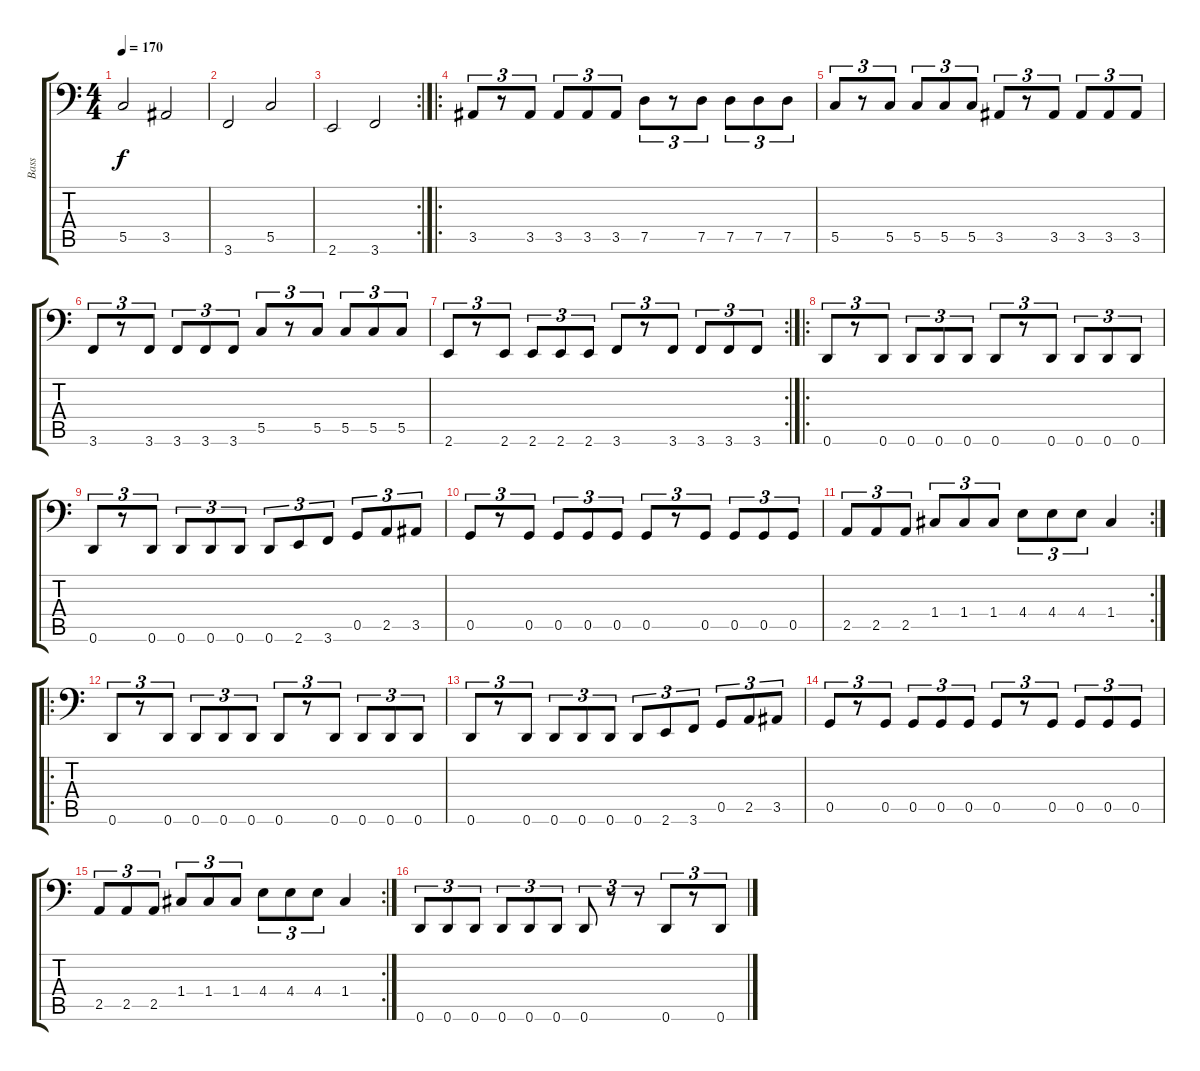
\track ("Bass" "Bass") {instrument electricbasspick}
\staff {score tabs}
\tuning (D3 A2 F2 C2 G1 D1) {hide}
\ts (4 4)
\tempo 170
\clef f4
\ks c
5.5.2{dy f} 3.5.2 |
3.6.2 5.5.2 |
\rc 2
2.6.2 3.6.2 |
\ro
3.5.8{tu (3 2)} r.8{tu (3 2)} 3.5.8{tu (3 2)} 3.5.8{tu (3 2)} 3.5.8{tu (3 2)} 3.5.8{tu (3 2)} 7.5.8{tu (3 2)} r.8{tu (3 2)} 7.5.8{tu (3 2)} 7.5.8{tu (3 2)} 7.5.8{tu (3 2)} 7.5.8{tu (3 2)} |
5.5.8{tu (3 2)} r.8{tu (3 2)} 5.5.8{tu (3 2)} 5.5.8{tu (3 2)} 5.5.8{tu (3 2)} 5.5.8{tu (3 2)} 3.5.8{tu (3 2)} r.8{tu (3 2)} 3.5.8{tu (3 2)} 3.5.8{tu (3 2)} 3.5.8{tu (3 2)} 3.5.8{tu (3 2)} |
3.6.8{tu (3 2)} r.8{tu (3 2)} 3.6.8{tu (3 2)} 3.6.8{tu (3 2)} 3.6.8{tu (3 2)} 3.6.8{tu (3 2)} 5.5.8{tu (3 2)} r.8{tu (3 2)} 5.5.8{tu (3 2)} 5.5.8{tu (3 2)} 5.5.8{tu (3 2)} 5.5.8{tu (3 2)} |
\rc 2
2.6.8{tu (3 2)} r.8{tu (3 2)} 2.6.8{tu (3 2)} 2.6.8{tu (3 2)} 2.6.8{tu (3 2)} 2.6.8{tu (3 2)} 3.6.8{tu (3 2)} r.8{tu (3 2)} 3.6.8{tu (3 2)} 3.6.8{tu (3 2)} 3.6.8{tu (3 2)} 3.6.8{tu (3 2)} |
\ro
0.6.8{tu (3 2)} r.8{tu (3 2)} 0.6.8{tu (3 2)} 0.6.8{tu (3 2)} 0.6.8{tu (3 2)} 0.6.8{tu (3 2)} 0.6.8{tu (3 2)} r.8{tu (3 2)} 0.6.8{tu (3 2)} 0.6.8{tu (3 2)} 0.6.8{tu (3 2)} 0.6.8{tu (3 2)} |
0.6.8{tu (3 2)} r.8{tu (3 2)} 0.6.8{tu (3 2)} 0.6.8{tu (3 2)} 0.6.8{tu (3 2)} 0.6.8{tu (3 2)} 0.6.8{tu (3 2)} 2.6.8{tu (3 2)} 3.6.8{tu (3 2)} 0.5.8{tu (3 2)} 2.5.8{tu (3 2)} 3.5.8{tu (3 2)} |
0.5.8{tu (3 2)} r.8{tu (3 2)} 0.5.8{tu (3 2)} 0.5.8{tu (3 2)} 0.5.8{tu (3 2)} 0.5.8{tu (3 2)} 0.5.8{tu (3 2)} r.8{tu (3 2)} 0.5.8{tu (3 2)} 0.5.8{tu (3 2)} 0.5.8{tu (3 2)} 0.5.8{tu (3 2)} |
\rc 2
2.5.8{tu (3 2)} 2.5.8{tu (3 2)} 2.5.8{tu (3 2)} 1.4.8{tu (3 2)} 1.4.8{tu (3 2)} 1.4.8{tu (3 2)} 4.4.8{tu (3 2)} 4.4.8{tu (3 2)} 4.4.8{tu (3 2)} 1.4.4 |
\ro
0.6.8{tu (3 2)} r.8{tu (3 2)} 0.6.8{tu (3 2)} 0.6.8{tu (3 2)} 0.6.8{tu (3 2)} 0.6.8{tu (3 2)} 0.6.8{tu (3 2)} r.8{tu (3 2)} 0.6.8{tu (3 2)} 0.6.8{tu (3 2)} 0.6.8{tu (3 2)} 0.6.8{tu (3 2)} |
0.6.8{tu (3 2)} r.8{tu (3 2)} 0.6.8{tu (3 2)} 0.6.8{tu (3 2)} 0.6.8{tu (3 2)} 0.6.8{tu (3 2)} 0.6.8{tu (3 2)} 2.6.8{tu (3 2)} 3.6.8{tu (3 2)} 0.5.8{tu (3 2)} 2.5.8{tu (3 2)} 3.5.8{tu (3 2)} |
0.5.8{tu (3 2)} r.8{tu (3 2)} 0.5.8{tu (3 2)} 0.5.8{tu (3 2)} 0.5.8{tu (3 2)} 0.5.8{tu (3 2)} 0.5.8{tu (3 2)} r.8{tu (3 2)} 0.5.8{tu (3 2)} 0.5.8{tu (3 2)} 0.5.8{tu (3 2)} 0.5.8{tu (3 2)} |
\rc 2
2.5.8{tu (3 2)} 2.5.8{tu (3 2)} 2.5.8{tu (3 2)} 1.4.8{tu (3 2)} 1.4.8{tu (3 2)} 1.4.8{tu (3 2)} 4.4.8{tu (3 2)} 4.4.8{tu (3 2)} 4.4.8{tu (3 2)} 1.4.4 |
0.6.8{tu (3 2)} 0.6.8{tu (3 2)} 0.6.8{tu (3 2)} 0.6.8{tu (3 2)} 0.6.8{tu (3 2)} 0.6.8{tu (3 2)} 0.6.8{tu (3 2)} r.8{tu (3 2)} r.8{tu (3 2)} 0.6.8{tu (3 2)} r.8{tu (3 2)} 0.6.8{tu (3 2)}
